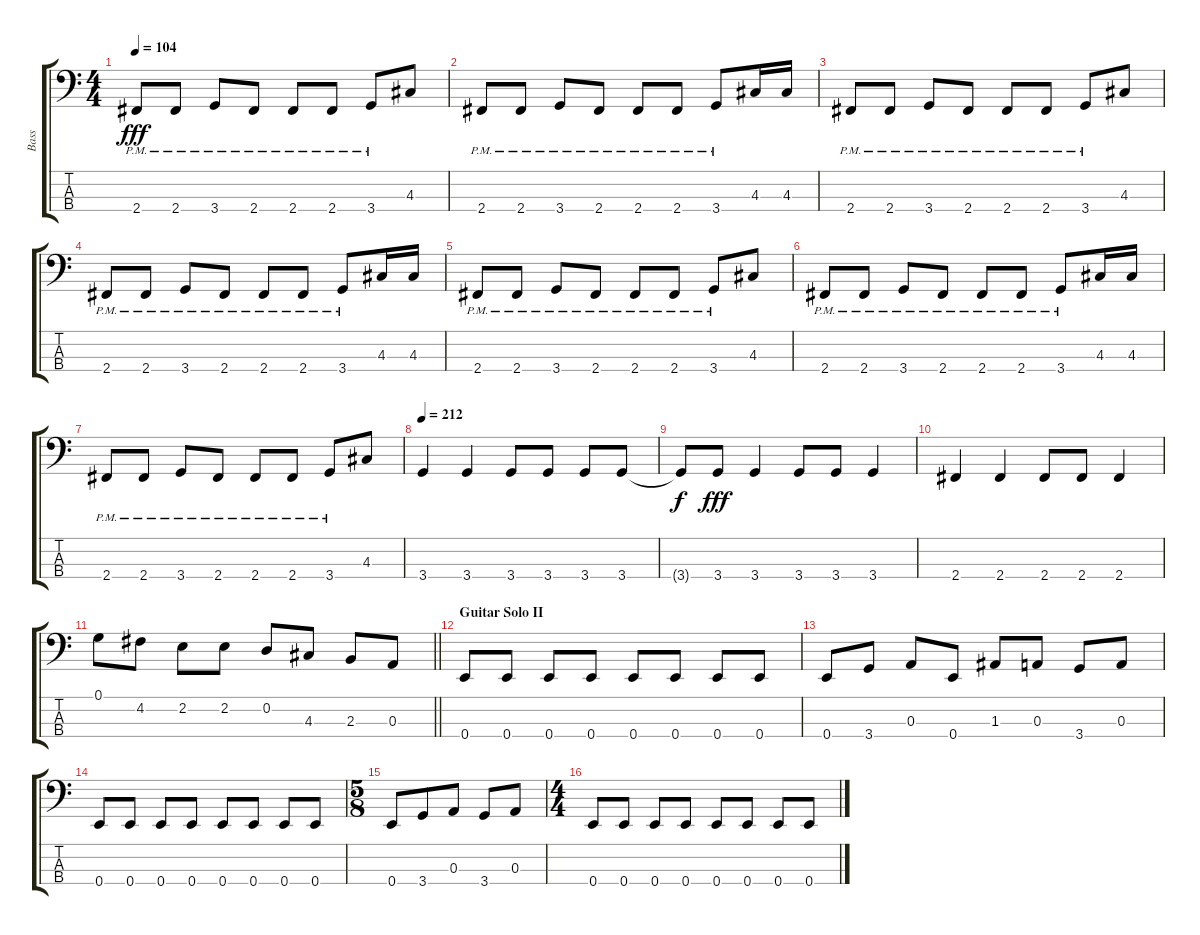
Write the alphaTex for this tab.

\track ("Bass" "Bass") {instrument electricbassfinger}
\staff {score tabs}
\tuning (G2 D2 A1 E1) {hide}
\ts (4 4)
\tempo 104
\clef f4
\ks c
2.4{pm}.8{dy fff} 2.4{pm}.8 3.4{pm}.8 2.4{pm}.8 2.4{pm}.8 2.4{pm}.8 3.4{pm}.8 4.3.8 |
2.4{pm}.8 2.4{pm}.8 3.4{pm}.8 2.4{pm}.8 2.4{pm}.8 2.4{pm}.8 3.4{pm}.8 4.3.16 4.3.16 |
2.4{pm}.8 2.4{pm}.8 3.4{pm}.8 2.4{pm}.8 2.4{pm}.8 2.4{pm}.8 3.4{pm}.8 4.3.8 |
2.4{pm}.8 2.4{pm}.8 3.4{pm}.8 2.4{pm}.8 2.4{pm}.8 2.4{pm}.8 3.4{pm}.8 4.3.16 4.3.16 |
2.4{pm}.8 2.4{pm}.8 3.4{pm}.8 2.4{pm}.8 2.4{pm}.8 2.4{pm}.8 3.4{pm}.8 4.3.8 |
2.4{pm}.8 2.4{pm}.8 3.4{pm}.8 2.4{pm}.8 2.4{pm}.8 2.4{pm}.8 3.4{pm}.8 4.3.16 4.3.16 |
2.4{pm}.8 2.4{pm}.8 3.4{pm}.8 2.4{pm}.8 2.4{pm}.8 2.4{pm}.8 3.4{pm}.8 4.3.8 |
\tempo 212
3.4.4 3.4.4 3.4.8 3.4.8 3.4.8 3.4.8 |
3.4{t}.8{dy f} 3.4.8{dy fff} 3.4.4 3.4.8 3.4.8 3.4.4 |
2.4.4 2.4.4 2.4.8 2.4.8 2.4.4 |
\barLineRight lightlight
0.1.8 4.2.8 2.2.8 2.2.8 0.2.8 4.3.8 2.3.8 0.3.8 |
\section ("" "Guitar Solo II")
0.4.8 0.4.8 0.4.8 0.4.8 0.4.8 0.4.8 0.4.8 0.4.8 |
0.4.8 3.4.8 0.3.8 0.4.8 1.3.8 0.3.8 3.4.8 0.3.8 |
0.4.8 0.4.8 0.4.8 0.4.8 0.4.8 0.4.8 0.4.8 0.4.8 |
\ts (5 8)
0.4.8 3.4.8 0.3.8 3.4.8 0.3.8 |
\ts (4 4)
0.4.8 0.4.8 0.4.8 0.4.8 0.4.8 0.4.8 0.4.8 0.4.8
